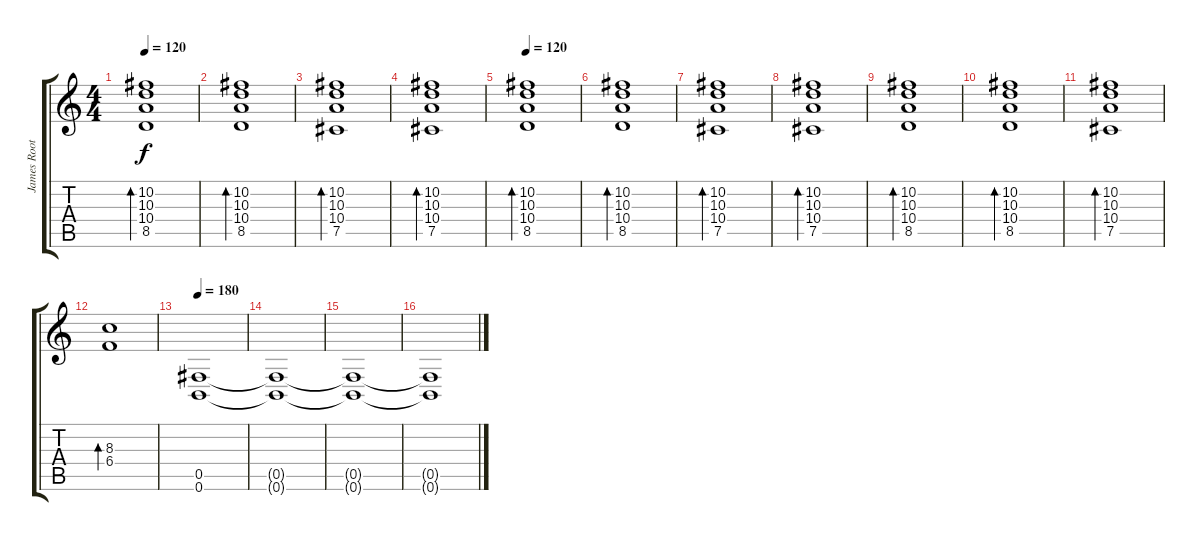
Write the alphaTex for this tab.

\track ("James Roots" "James Root") {instrument distortionguitar}
\staff {score tabs}
\tuning (Db4 Ab3 E3 B2 Gb2 B1) {hide}
\ts (4 4)
\tempo 120
\clef g2
\ks c
(10.2 10.3 10.4 8.5).1{bd 240 dy f volume 9 instrument acousticguitarsteel} |
(10.2 10.3 10.4 8.5).1{bd 240} |
(10.2 10.3 10.4 7.5).1{bd 240} |
(10.2 10.3 10.4 7.5).1{bd 240} |
\tempo 120
(10.2 10.3 10.4 8.5).1{bd 240 volume 9 instrument acousticguitarsteel} |
(10.2 10.3 10.4 8.5).1{bd 240} |
(10.2 10.3 10.4 7.5).1{bd 240} |
(10.2 10.3 10.4 7.5).1{bd 240} |
(10.2 10.3 10.4 8.5).1{bd 240 volume 9 instrument acousticguitarsteel} |
(10.2 10.3 10.4 8.5).1{bd 240} |
(10.2 10.3 10.4 7.5).1{bd 240} |
(8.3 6.4).1{bd 240} |
\tempo 180
(0.5 0.6).1{volume 13 instrument distortionguitar} |
(0.5{t} 0.6{t}).1 |
(0.5{t} 0.6{t}).1 |
(0.5{t} 0.6{t}).1
